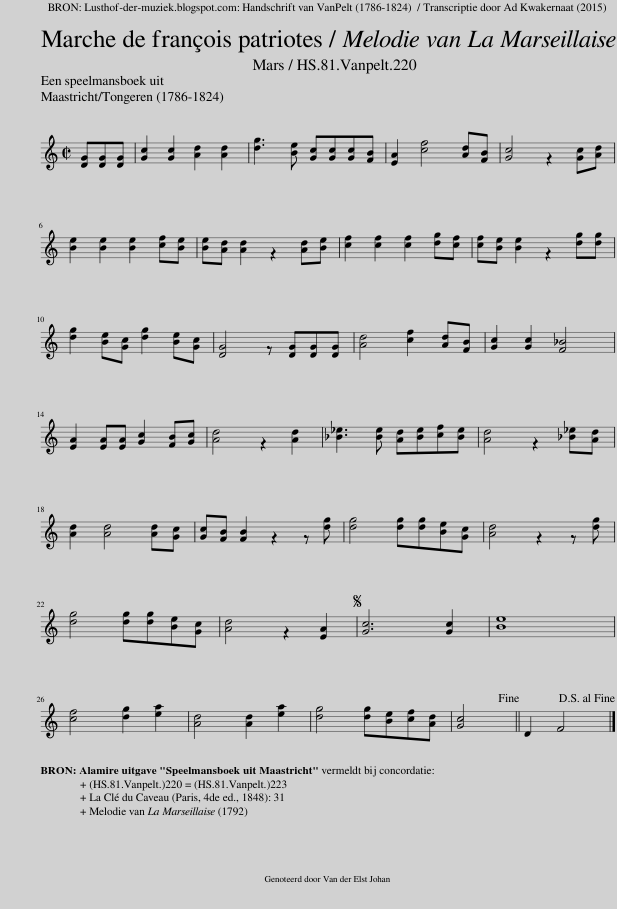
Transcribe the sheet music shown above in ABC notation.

X:1
L:1/8
Q:1/4=126
M:2/2
I:linebreak $
K:C
U:s=!stemless!
V:1 treble
V:1
 [DG][DG][DG] | [Gc]2 [Gc]2 [Ad]2 [Ad]2 | [dg]3 [Be] [Gc][Gc][Gc][FB] | [EA]2 [cf]4 [Ad][FB] | [Gc]4 z2 [Gc][Ad] |$ %5
 [Be]2 [Be]2 [Be]2 [cf][Be] | [Be][Ad] [Ad]2 z2 [Ad][Be] | [cf]2 [cf]2 [cf]2 [dg][cf] | [cf][Be] [Be]2 z2 [dg][dg] |$ [dg]2 [Be][Gc] [dg]2 [Be][Gc] | %10
 [DG]4 z [DG][DG][DG] | [Ad]4 [cf]2 [Ad][FB] | [Gc]2 [Gc]2 [F_B]4 |$ [EA]2 [EA][EA] [Gc]2 [FB][Gc] | [Ad]4 z2 [Ad]2 | %15
 [_B_e]3 [Be] [Ad][Be][cf][Be] | [Ad]4 z2 [_B_e][Ad] |$ [Ad]2 [Ad]4 [Ad][Gc] | [Gc][FB] [FB]2 z2 z [dg] | [dg]4 [dg][dg][Be][Gc] | %20
 [Ad]4 z2 z [dg] |$ [dg]4 [dg][dg][Be][Gc] | [Ad]4 z2 [EA]2 |S [Gc]6 [Gc]2 | s[Be]8 |$ %25
 [cf]4 [dg]2 [ea]2 | [Ad]4 [Ad]2 [ea]2 | [dg]4 [dg][Be][cf][Ad] | [Gc]4!fine! || D2 F4!D.S.! |] %30
